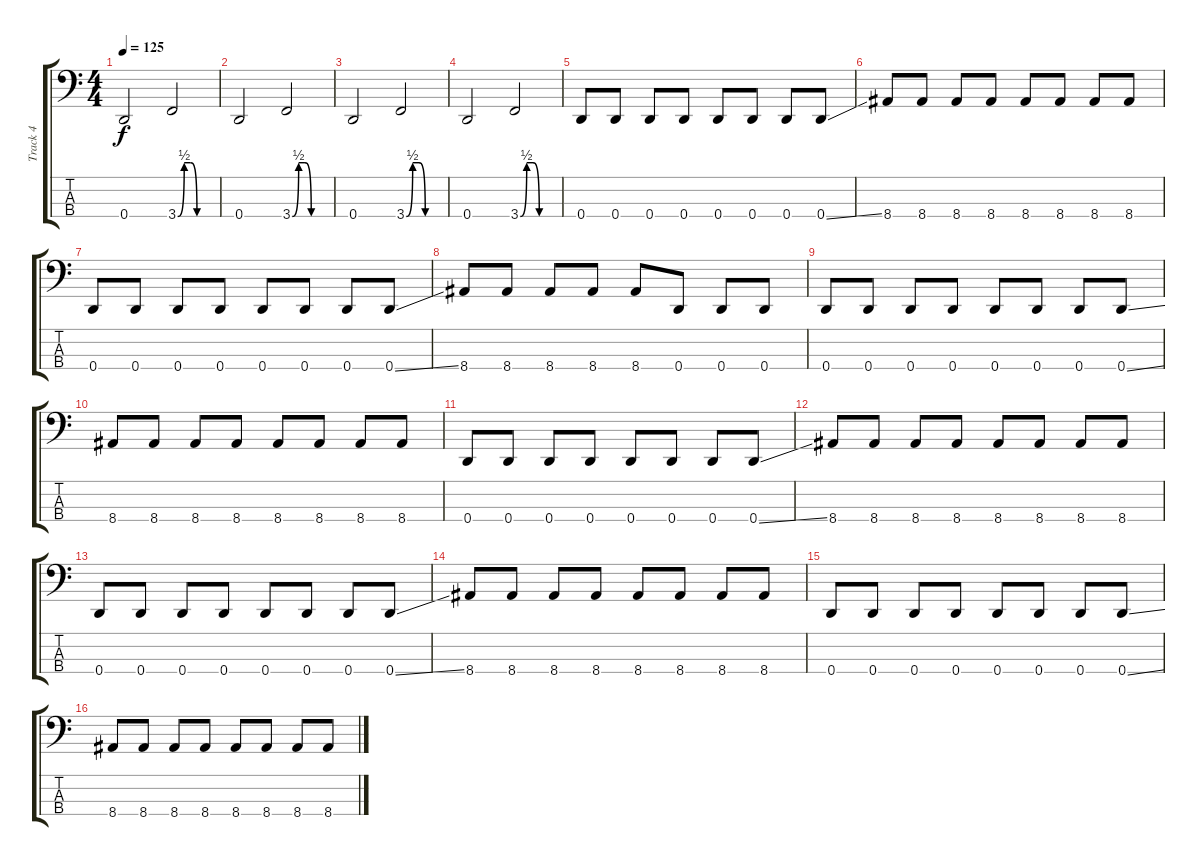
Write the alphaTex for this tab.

\track ("Track 4" "Track 4") {instrument electricbasspick}
\staff {score tabs}
\tuning (G2 D2 A1 D1) {hide}
\ts (4 4)
\tempo 125
\clef f4
\ks c
0.4.2{dy f} 3.4{be (custom 0 0 10 2 20 2 30 0 60 0)}.2 |
0.4.2 3.4{be (custom 0 0 10 2 20 2 30 0 60 0)}.2 |
0.4.2 3.4{be (custom 0 0 10 2 20 2 30 0 60 0)}.2 |
0.4.2 3.4{be (custom 0 0 10 2 20 2 30 0 60 0)}.2 |
0.4.8 0.4.8 0.4.8 0.4.8 0.4.8 0.4.8 0.4.8 0.4{ss}.8 |
8.4.8 8.4.8 8.4.8 8.4.8 8.4.8 8.4.8 8.4.8 8.4.8 |
0.4.8 0.4.8 0.4.8 0.4.8 0.4.8 0.4.8 0.4.8 0.4{ss}.8 |
8.4.8 8.4.8 8.4.8 8.4.8 8.4.8 0.4.8 0.4.8 0.4.8 |
0.4.8 0.4.8 0.4.8 0.4.8 0.4.8 0.4.8 0.4.8 0.4{ss}.8 |
8.4.8 8.4.8 8.4.8 8.4.8 8.4.8 8.4.8 8.4.8 8.4.8 |
0.4.8 0.4.8 0.4.8 0.4.8 0.4.8 0.4.8 0.4.8 0.4{ss}.8 |
8.4.8 8.4.8 8.4.8 8.4.8 8.4.8 8.4.8 8.4.8 8.4.8 |
0.4.8 0.4.8 0.4.8 0.4.8 0.4.8 0.4.8 0.4.8 0.4{ss}.8 |
8.4.8 8.4.8 8.4.8 8.4.8 8.4.8 8.4.8 8.4.8 8.4.8 |
0.4.8 0.4.8 0.4.8 0.4.8 0.4.8 0.4.8 0.4.8 0.4{ss}.8 |
8.4.8 8.4.8 8.4.8 8.4.8 8.4.8 8.4.8 8.4.8 8.4.8
